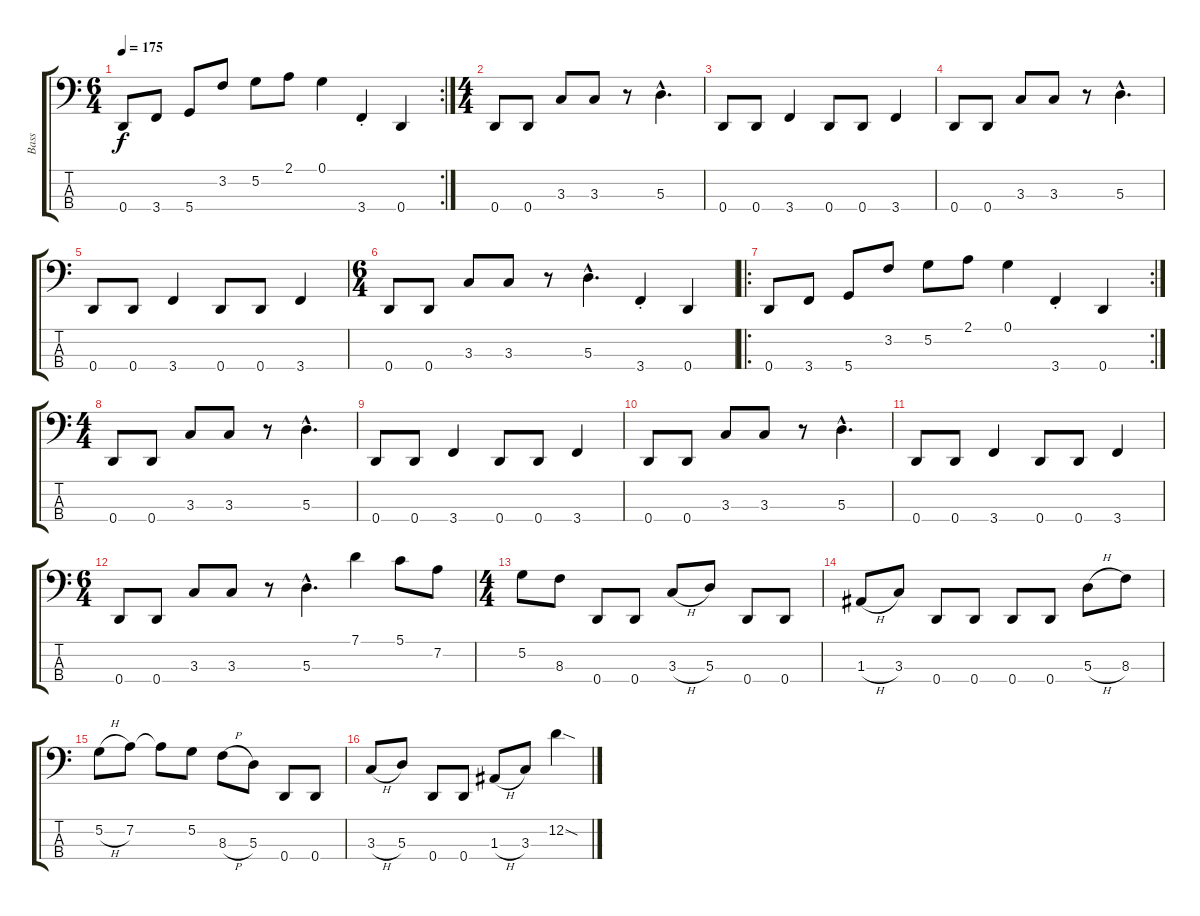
\track ("Bass" "Bass") {instrument electricbassfinger}
\staff {score tabs}
\tuning (G2 D2 A1 D1) {hide}
\rc 2
\ts (6 4)
\tempo 175
\clef f4
\ks c
0.4.8{dy f instrument electricbassfinger} 3.4.8 5.4.8 3.2.8 5.2.8 2.1.8 0.1.4 3.4{st}.4 0.4.4 |
\ts (4 4)
0.4.8 0.4.8 3.3.8 3.3.8 r.8 5.3{hac}.4{d} |
0.4.8 0.4.8 3.4.4 0.4.8 0.4.8 3.4.4 |
0.4.8 0.4.8 3.3.8 3.3.8 r.8 5.3{hac}.4{d} |
0.4.8 0.4.8 3.4.4 0.4.8 0.4.8 3.4.4 |
\ts (6 4)
0.4.8 0.4.8 3.3.8 3.3.8 r.8 5.3{hac}.4{d} 3.4{st}.4 0.4.4 |
\ro
\rc 2
0.4.8 3.4.8 5.4.8 3.2.8 5.2.8 2.1.8 0.1.4 3.4{st}.4 0.4.4 |
\ts (4 4)
0.4.8 0.4.8 3.3.8 3.3.8 r.8 5.3{hac}.4{d} |
0.4.8 0.4.8 3.4.4 0.4.8 0.4.8 3.4.4 |
0.4.8 0.4.8 3.3.8 3.3.8 r.8 5.3{hac}.4{d} |
0.4.8 0.4.8 3.4.4 0.4.8 0.4.8 3.4.4 |
\ts (6 4)
0.4.8 0.4.8 3.3.8 3.3.8 r.8 5.3{hac}.4{d} 7.1.4 5.1.8 7.2.8 |
\ts (4 4)
5.2.8 8.3.8 0.4.8 0.4.8 3.3{h}.8 5.3.8 0.4.8 0.4.8 |
1.3{h}.8 3.3.8 0.4.8 0.4.8 0.4.8 0.4.8 5.3{h}.8 8.3.8 |
5.2{h}.8 7.2.8 7.2{t}.8 5.2.8 8.3{h}.8 5.3.8 0.4.8 0.4.8 |
3.3{h}.8 5.3.8 0.4.8 0.4.8 1.3{h}.8 3.3.8 12.2{sod}.4
